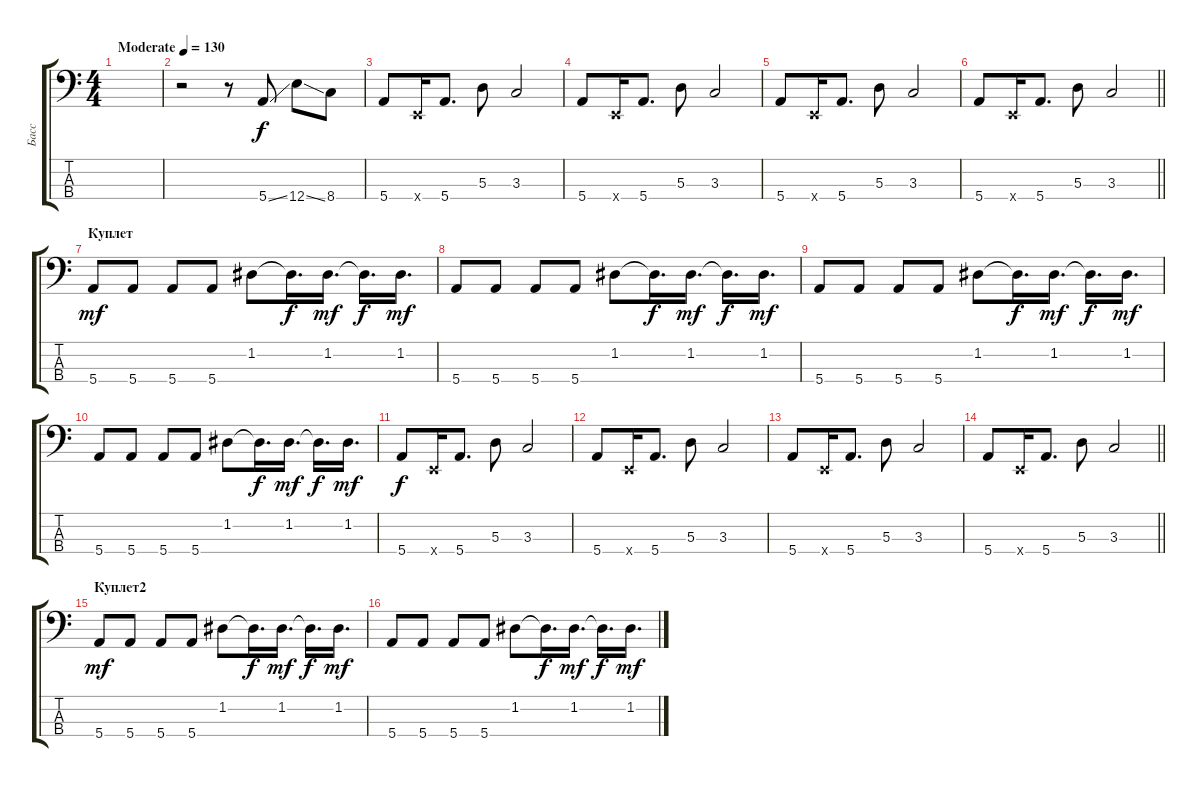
\track ("Басс" "Басс") {instrument electricbassfinger}
\staff {score tabs}
\tuning (G2 D2 A1 E1) {hide}
\ts (4 4)
\tempo (130 "Moderate")
\clef f4
\ks c
|
r.2 r.8 5.4{ss}.8 12.4{ss}.8 8.4.8 |
5.4.8{dy f volume 8} 0.4{x}.16 5.4.8{d} 5.3.8 3.3.2 |
5.4.8 0.4{x}.16 5.4.8{d} 5.3.8 3.3.2 |
5.4.8 0.4{x}.16 5.4.8{d} 5.3.8 3.3.2 |
\barLineRight lightlight
5.4.8 0.4{x}.16 5.4.8{d} 5.3.8 3.3.2 |
\section ("" "Куплет")
5.4.8{dy mf} 5.4.8 5.4.8 5.4.8 1.2.8 1.2{t}.16{d dy f} 1.2.16{d dy mf} 1.2{t}.16{d dy f} 1.2.16{d dy mf} |
5.4.8 5.4.8 5.4.8 5.4.8 1.2.8 1.2{t}.16{d dy f} 1.2.16{d dy mf} 1.2{t}.16{d dy f} 1.2.16{d dy mf} |
5.4.8 5.4.8 5.4.8 5.4.8 1.2.8 1.2{t}.16{d dy f} 1.2.16{d dy mf} 1.2{t}.16{d dy f} 1.2.16{d dy mf} |
5.4.8 5.4.8 5.4.8 5.4.8 1.2.8 1.2{t}.16{d dy f} 1.2.16{d dy mf} 1.2{t}.16{d dy f} 1.2.16{d dy mf} |
5.4.8{dy f} 0.4{x}.16 5.4.8{d} 5.3.8 3.3.2 |
5.4.8 0.4{x}.16 5.4.8{d} 5.3.8 3.3.2 |
5.4.8 0.4{x}.16 5.4.8{d} 5.3.8 3.3.2 |
\barLineRight lightlight
5.4.8 0.4{x}.16 5.4.8{d} 5.3.8 3.3.2 |
\section ("" "Куплет2")
5.4.8{dy mf} 5.4.8 5.4.8 5.4.8 1.2.8 1.2{t}.16{d dy f} 1.2.16{d dy mf} 1.2{t}.16{d dy f} 1.2.16{d dy mf} |
5.4.8 5.4.8 5.4.8 5.4.8 1.2.8 1.2{t}.16{d dy f} 1.2.16{d dy mf} 1.2{t}.16{d dy f} 1.2.16{d dy mf}
